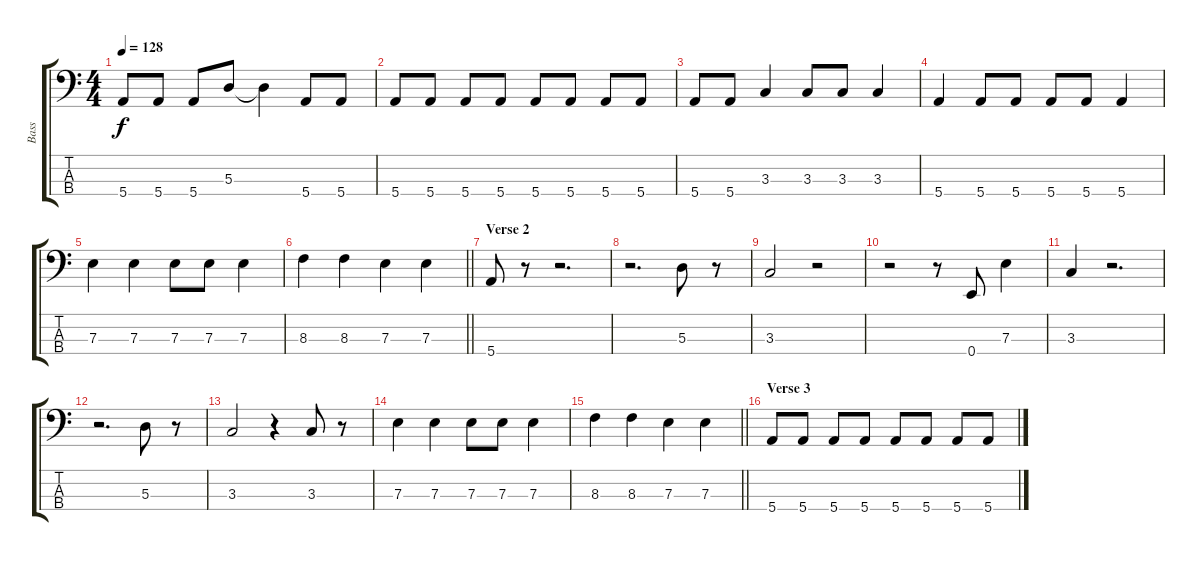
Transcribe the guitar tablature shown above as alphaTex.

\track ("Bass" "Bass") {instrument electricbassfinger}
\staff {score tabs}
\tuning (G2 D2 A1 E1) {hide}
\ts (4 4)
\tempo 128
\clef f4
\ks c
5.4.8{dy f} 5.4.8 5.4.8 5.3.8 5.3{t}.4 5.4.8 5.4.8 |
5.4.8 5.4.8 5.4.8 5.4.8 5.4.8 5.4.8 5.4.8 5.4.8 |
5.4.8 5.4.8 3.3.4 3.3.8 3.3.8 3.3.4 |
5.4.4 5.4.8 5.4.8 5.4.8 5.4.8 5.4.4 |
7.3.4 7.3.4 7.3.8 7.3.8 7.3.4 |
\barLineRight lightlight
8.3.4 8.3.4 7.3.4 7.3.4 |
\section ("" "Verse 2")
5.4.8 r.8 r.2{d} |
r.2{d} 5.3.8 r.8 |
3.3.2 r.2 |
r.2 r.8 0.4.8 7.3.4 |
3.3.4 r.2{d} |
r.2{d} 5.3.8 r.8 |
3.3.2 r.4 3.3.8 r.8 |
7.3.4 7.3.4 7.3.8 7.3.8 7.3.4 |
\barLineRight lightlight
8.3.4 8.3.4 7.3.4 7.3.4 |
\section ("" "Verse 3")
5.4.8 5.4.8 5.4.8 5.4.8 5.4.8 5.4.8 5.4.8 5.4.8
